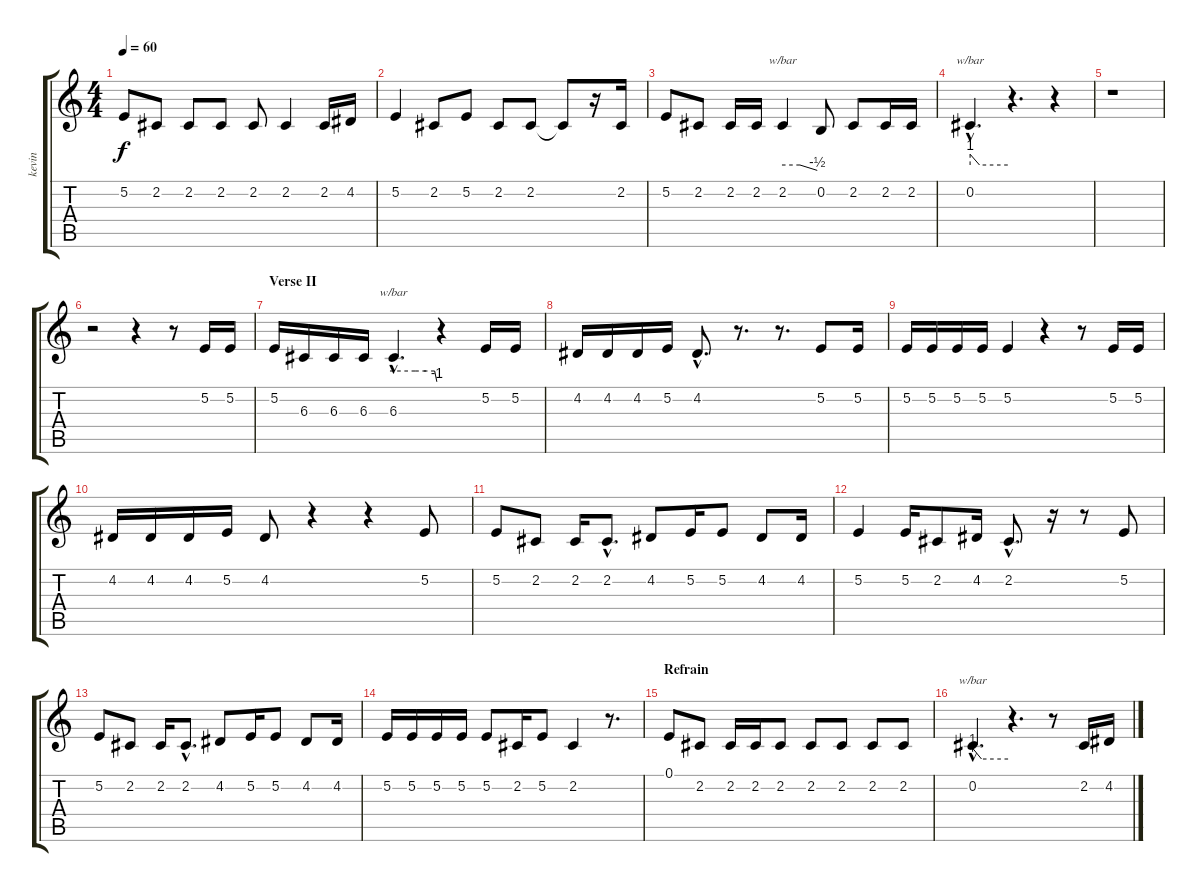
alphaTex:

\track ("kevin" "kevin") {instrument oboe}
\staff {score tabs}
\tuning (E4 B3 G3 D3 A2 E2) {hide}
\ts (4 4)
\tempo 60
\clef g2
\ks c
5.2.8{dy f} 2.2.8 2.2.8 2.2.8 2.2.8 2.2.4 2.2.16 4.2.16 |
5.2.4 2.2.8 5.2.8 2.2.8 2.2.8 2.2{t}.8 r.16 2.2.16 |
5.2.8 2.2.8 2.2.16 2.2.16 2.2.4{tbe (custom default 0 0 30 0 60 -2)} 0.2.8 2.2.8 2.2.16 2.2.16 |
0.2{hac}.4{d tbe (custom default 0 4 15 0 60 0)} r.4{d} r.4 |
r.1 |
r.2 r.4 r.8 5.2.16 5.2.16 |
\section ("" "Verse II")
5.2.16 6.3.16 6.3.16 6.3.16 6.3{hac}.4{d tbe (custom default 0 0 30 0 45 0 57 0 60 -4)} r.4 5.2.16 5.2.16 |
4.2.16 4.2.16 4.2.16 5.2.16 4.2{hac}.8{d} r.8{d} r.8{d} 5.2.8 5.2.16 |
5.2.16 5.2.16 5.2.16 5.2.16 5.2.4 r.4 r.8 5.2.16 5.2.16 |
4.2.16 4.2.16 4.2.16 5.2.16 4.2.8 r.4 r.4 5.2.8 |
5.2.8 2.2.8 2.2.16 2.2{hac}.8{d} 4.2.8 5.2.16 5.2.8 4.2.8 4.2.16 |
5.2.4 5.2.16 2.2.8 4.2.16 2.2{hac}.8{d} r.16 r.8 5.2.8 |
5.2.8 2.2.8 2.2.16 2.2{hac}.8{d} 4.2.8 5.2.16 5.2.8 4.2.8 4.2.16 |
5.2.16 5.2.16 5.2.16 5.2.16 5.2.8 2.2.16 5.2.8 2.2.4 r.8{d} |
\section ("" "Refrain")
0.1.8 2.2.8 2.2.16 2.2.16 2.2.8 2.2.8 2.2.8 2.2.8 2.2.8 |
0.2{hac}.4{d tbe (custom default 0 4 15 0 60 0)} r.4{d} r.8 2.2.16 4.2.16
